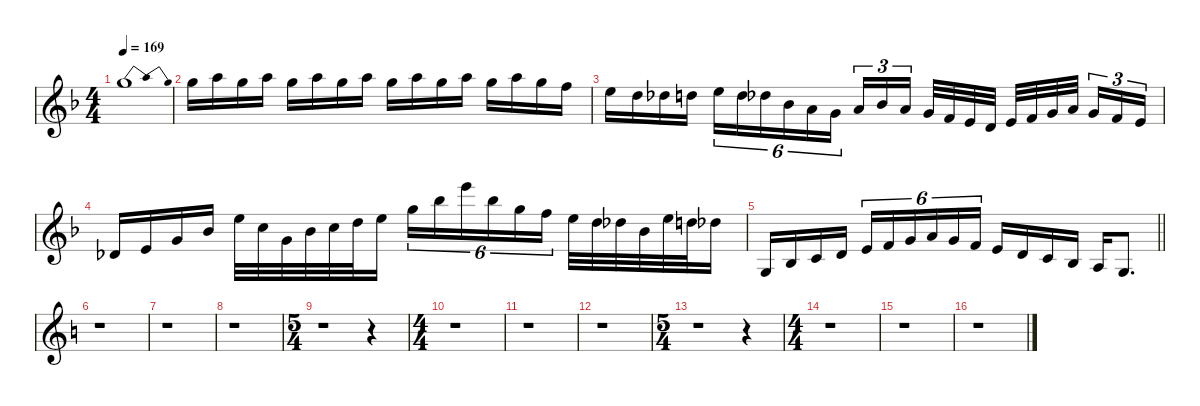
\defaultSystemsLayout 4
\hideDynamics
\bracketExtendMode nobrackets
\singleTrackTrackNamePolicy hidden
\multiTrackTrackNamePolicy hidden
\otherSystemsTrackNameOrientation horizontal
\track ("Keyboards 1" "org.") {defaultSystemsLayout 16 instrument rockorgan}
\staff {score}
\tuning (E4 B3 G3 D3 A2 E2 A1)
\ts (4 4)
\tempo 169
\clef g2
\ks f
15.1{be (bendrelease 0 0 7.999999799999999 4 51.999998399999996 4 60 0) acc forcenatural}.1{dy f beam Down} |
15.1{acc forcenatural}.16{beam Down} 17.1{acc forcenatural}.16{beam Down} 15.1{acc forcenatural}.16{beam Down} 17.1{acc forcenatural}.16{beam Down} 15.1{acc forcenatural}.16{beam Down} 17.1{acc forcenatural}.16{beam Down} 15.1{acc forcenatural}.16{beam Down} 17.1{acc forcenatural}.16{beam Down} 15.1{acc forcenatural}.16{beam Down} 17.1{acc forcenatural}.16{beam Down} 15.1{acc forcenatural}.16{beam Down} 17.1{acc forcenatural}.16{beam Down} 15.1{acc forcenatural}.16{beam Down} 17.1{acc forcenatural}.16{beam Down} 15.1{acc forcenatural}.16{beam Down} 13.1{acc forcenatural}.16{beam Down} |
12.1{acc forcenatural}.16{beam Down} 15.2{acc forcenatural}.16{beam Down} 14.2{acc b}.16{beam Down} 15.2{acc forcenatural}.16{beam Down} 12.1{acc forcenatural}.16{tu (6 4) beam Down} 15.2{acc forcenatural}.16{tu (6 4) beam Down} 14.2{acc b}.16{tu (6 4) beam Down} 15.3{acc b}.16{tu (6 4) beam Down} 14.3{acc forcenatural}.16{tu (6 4) beam Down} 12.3{acc forcenatural}.16{tu (6 4) beam Down} 14.3{acc forcenatural}.16{tu (3 2) beam Up} 15.3{acc b}.16{tu (3 2) beam Up} 14.3{acc forcenatural}.16{tu (3 2) beam Up} 12.3{acc forcenatural}.32{beam Up} 15.4{acc forcenatural}.32{beam Up} 14.4{acc forcenatural}.32{beam Up} 12.4{acc forcenatural}.32{beam Up} 14.4{acc forcenatural}.32{beam Up} 15.4{acc forcenatural}.32{beam Up} 12.3{acc forcenatural}.32{beam Up} 14.3{acc forcenatural}.32{beam Up} 12.3{acc forcenatural}.16{tu (3 2) beam Up} 15.4{acc forcenatural}.16{tu (3 2) beam Up} 14.4{acc forcenatural}.16{tu (3 2) beam Up} |
16.5{acc b}.16{beam Up} 14.4{acc forcenatural}.16{beam Up} 12.3{acc forcenatural}.16{beam Up} 15.3{acc b}.16{beam Up} 12.1{acc forcenatural}.32{beam Down} 13.2{acc forcenatural}.32{beam Down} 12.3{acc forcenatural}.32{beam Down} 15.3{acc b}.32{beam Down} 13.2{acc forcenatural}.32{beam Down} 15.2{acc forcenatural}.32{beam Down} 12.1{acc forcenatural}.16{beam Down} 15.1{acc forcenatural}.16{tu (6 4) beam Down} 18.1{acc b}.16{tu (6 4) beam Down} 24.1{acc forcenatural}.16{tu (6 4) beam Down} 18.1{acc b}.16{tu (6 4) beam Down} 20.2{acc forcenatural}.16{tu (6 4) beam Down} 13.1{acc forcenatural}.16{tu (6 4) beam Down} 12.1{acc forcenatural}.32{beam Down} 15.2{acc forcenatural}.32{beam Down} 14.2{acc b}.32{beam Down} 15.3{acc b}.32{beam Down} 12.1{acc forcenatural}.32{beam Down} 15.2{acc forcenatural}.32{beam Down} 14.2{acc b}.16{beam Down} |
\barLineRight lightlight
0.3{acc forcenatural}.16{beam Up} 3.3{acc b}.16{beam Up} 1.2{acc forcenatural}.16{beam Up} 3.2{acc forcenatural}.16{beam Up} 0.1{acc forcenatural}.16{tu (6 4) beam Up} 1.1{acc forcenatural}.16{tu (6 4) beam Up} 3.1{acc forcenatural}.16{tu (6 4) beam Up} 5.1{acc forcenatural}.16{tu (6 4) beam Up} 3.1{acc forcenatural}.16{tu (6 4) beam Up} 1.1{acc forcenatural}.16{tu (6 4) beam Up} 0.1{acc forcenatural}.16{beam Up} 3.2{acc forcenatural}.16{beam Up} 1.2{acc forcenatural}.16{beam Up} 3.3{acc b}.16{beam Up} 2.3{acc forcenatural}.16{beam Up} 0.3{acc forcenatural}.8{d beam Up} |
\ks c
r.1{beam Down} |
r.1{beam Down} |
r.1{beam Down} |
\ts (5 4)
\beaming (8 6 4)
r.1{beam Down} r.4{beam Down} |
\ts (4 4)
\beaming (8 3 3 3 2)
r.1{beam Down} |
r.1{beam Down} |
r.1{beam Down} |
\ts (5 4)
\beaming (8 3 3 3 2)
r.1{beam Down} r.4{beam Down} |
\ts (4 4)
\beaming (8 3 3 3 2)
r.1{beam Down} |
r.1{beam Down} |
r.1{beam Down}
